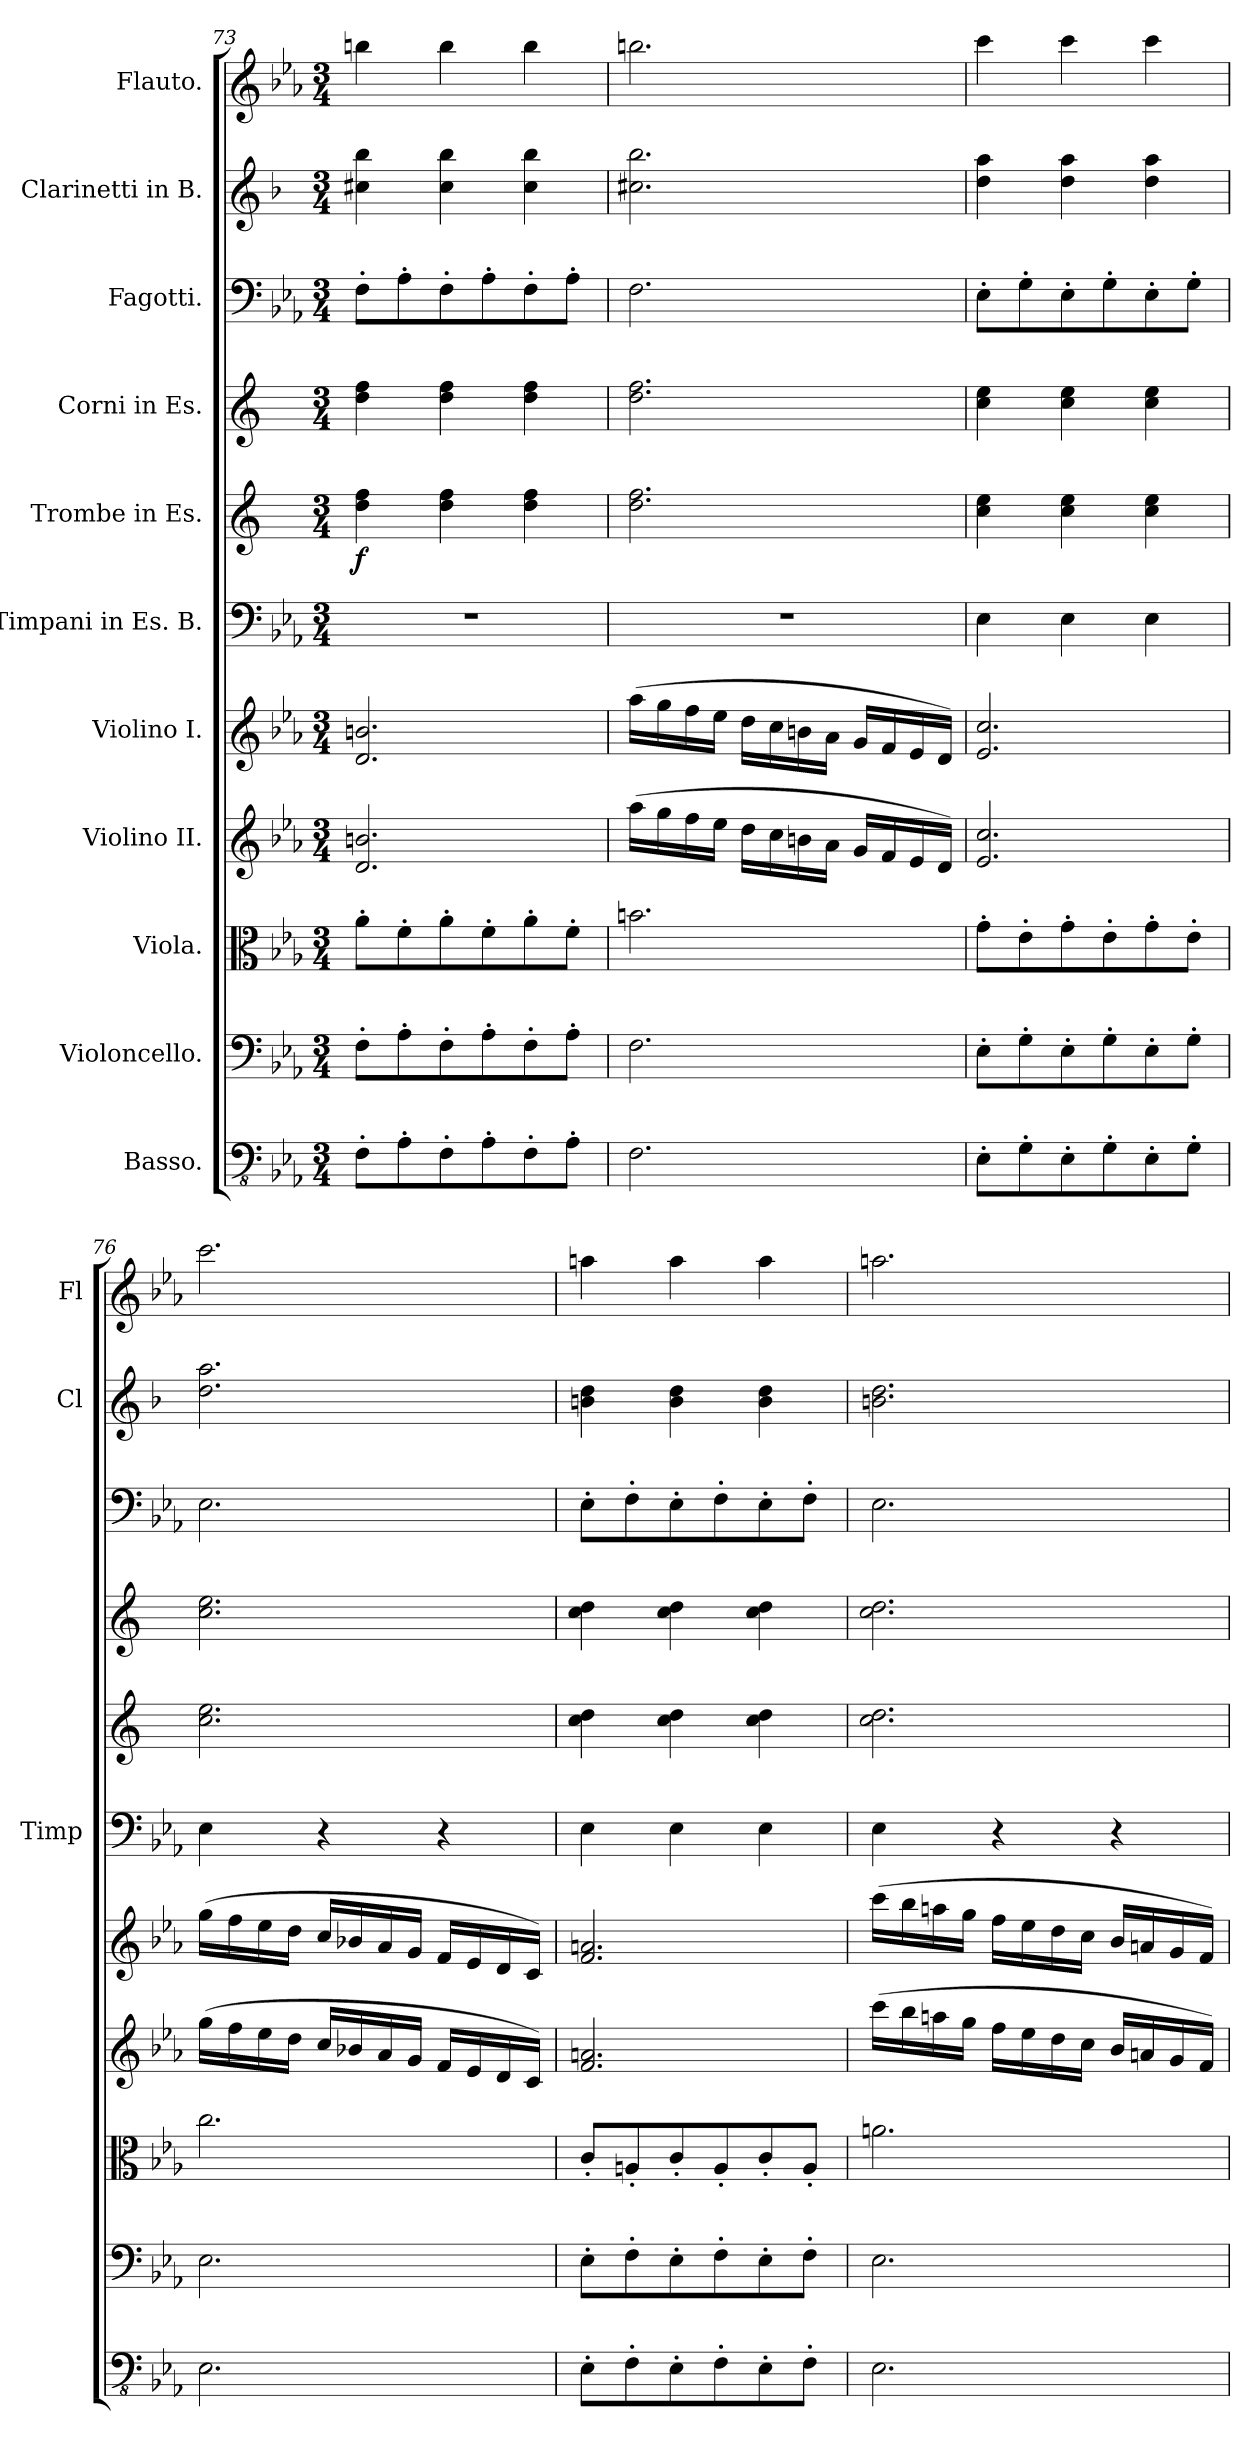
**kern	**kern	**kern	**kern	**kern	**kern	**kern	**dynam	**kern	**kern	**kern	**kern
*part11	*part10	*part9	*part8	*part7	*part6	*part5	*part5	*part4	*part3	*part2	*part1
*staff11	*staff10	*staff9	*staff8	*staff7	*staff6	*staff5	*staff5	*staff4	*staff3	*staff2	*staff1
*I"Basso.	*I"Violoncello.	*I"Viola.	*I"Violino II.	*I"Violino I.	*I"Timpani in Es. B.	*I"Trombe in Es.	*	*I"Corni in Es.	*I"Fagotti.	*I"Clarinetti in B.	*I"Flauto.
*	*	*	*	*	*I'Timp	*	*	*	*	*I'Cl	*I'Fl
*clefFv4	*clefF4	*clefC3	*clefG2	*clefG2	*clefF4	*clefG2	*	*clefG2	*clefF4	*clefG2	*clefG2
*	*	*	*	*	*	*ITrd-2c-3	*	*ITrd5c9	*	*ITrd1c2	*
*k[b-e-a-]	*k[b-e-a-]	*k[b-e-a-]	*k[b-e-a-]	*k[b-e-a-]	*k[b-e-a-]	*k[b-e-a-]	*	*k[b-e-a-]	*k[b-e-a-]	*k[b-e-a-]	*k[b-e-a-]
*M3/4	*M3/4	*M3/4	*M3/4	*M3/4	*M3/4	*M3/4	*	*M3/4	*M3/4	*M3/4	*M3/4
=73	=73	=73	=73	=73	=73	=73	=73	=73	=73	=73	=73
!	!	!	!	!	!	!	!LO:DY:b	!	!	!	!
8FF'\L	8F'\L	8a-'\L	2.d/ 2.bn/	2.d/ 2.bn/	2.r	4ff\ 4aa-\	f	4f\ 4a-\	8F'\L	4bn\ 4aa-\	4bbn\
8AA-'\	8A-'\	8f'\	.	.	.	.	.	.	8A-'\	.	.
8FF'\	8F'\	8a-'\	.	.	.	4ff\ 4aa-\	.	4f\ 4a-\	8F'\	4b\ 4aa-\	4bb\
8AA-'\	8A-'\	8f'\	.	.	.	.	.	.	8A-'\	.	.
8FF'\	8F'\	8a-'\	.	.	.	4ff\ 4aa-\	.	4f\ 4a-\	8F'\	4b\ 4aa-\	4bb\
8AA-'\J	8A-'\J	8f'\J	.	.	.	.	.	.	8A-'\J	.	.
=74	=74	=74	=74	=74	=74	=74	=74	=74	=74	=74	=74
2.FF\	2.F\	2.bn\	(>16aa-\LL	(>16aa-\LL	2.r	2.ff\ 2.aa-\	.	2.f\ 2.a-\	2.F\	2.bn\ 2.aa-\	2.bbn\
.	.	.	16gg\	16gg\	.	.	.	.	.	.	.
.	.	.	16ff\	16ff\	.	.	.	.	.	.	.
.	.	.	16ee-\JJ	16ee-\JJ	.	.	.	.	.	.	.
.	.	.	16dd\LL	16dd\LL	.	.	.	.	.	.	.
.	.	.	16cc\	16cc\	.	.	.	.	.	.	.
.	.	.	16bn\	16bn\	.	.	.	.	.	.	.
.	.	.	16a-\JJ	16a-\JJ	.	.	.	.	.	.	.
.	.	.	16g/LL	16g/LL	.	.	.	.	.	.	.
.	.	.	16f/	16f/	.	.	.	.	.	.	.
.	.	.	16e-/	16e-/	.	.	.	.	.	.	.
.	.	.	16d/JJ)	16d/JJ)	.	.	.	.	.	.	.
=75	=75	=75	=75	=75	=75	=75	=75	=75	=75	=75	=75
8EE-'\L	8E-'\L	8g'\L	2.e-/ 2.cc/	2.e-/ 2.cc/	4E-\	4ee-\ 4gg\	.	4e-\ 4g\	8E-'\L	4cc\ 4gg\	4ccc\
8GG'\	8G'\	8e-'\	.	.	.	.	.	.	8G'\	.	.
8EE-'\	8E-'\	8g'\	.	.	4E-\	4ee-\ 4gg\	.	4e-\ 4g\	8E-'\	4cc\ 4gg\	4ccc\
8GG'\	8G'\	8e-'\	.	.	.	.	.	.	8G'\	.	.
8EE-'\	8E-'\	8g'\	.	.	4E-\	4ee-\ 4gg\	.	4e-\ 4g\	8E-'\	4cc\ 4gg\	4ccc\
8GG'\J	8G'\J	8e-'\J	.	.	.	.	.	.	8G'\J	.	.
=76	=76	=76	=76	=76	=76	=76	=76	=76	=76	=76	=76
2.EE-\	2.E-\	2.cc\	(>16gg\LL	(>16gg\LL	4E-\	2.ee-\ 2.gg\	.	2.e-\ 2.g\	2.E-\	2.cc\ 2.gg\	2.ccc\
.	.	.	16ff\	16ff\	.	.	.	.	.	.	.
.	.	.	16ee-\	16ee-\	.	.	.	.	.	.	.
.	.	.	16dd\JJ	16dd\JJ	.	.	.	.	.	.	.
.	.	.	16cc/LL	16cc/LL	4r	.	.	.	.	.	.
.	.	.	16b-X/	16b-X/	.	.	.	.	.	.	.
.	.	.	16a-/	16a-/	.	.	.	.	.	.	.
.	.	.	16g/JJ	16g/JJ	.	.	.	.	.	.	.
.	.	.	16f/LL	16f/LL	4r	.	.	.	.	.	.
.	.	.	16e-/	16e-/	.	.	.	.	.	.	.
.	.	.	16d/	16d/	.	.	.	.	.	.	.
.	.	.	16c/JJ)	16c/JJ)	.	.	.	.	.	.	.
=77	=77	=77	=77	=77	=77	=77	=77	=77	=77	=77	=77
8EE-'\L	8E-'\L	8c'/L	2.f/ 2.an/	2.f/ 2.an/	4E-\	4ee-\ 4ff\	.	4e-\ 4f\	8E-'\L	4an\ 4cc\	4aan\
8FF'\	8F'\	8An'/	.	.	.	.	.	.	8F'\	.	.
8EE-'\	8E-'\	8c'/	.	.	4E-\	4ee-\ 4ff\	.	4e-\ 4f\	8E-'\	4a\ 4cc\	4aa\
8FF'\	8F'\	8A'/	.	.	.	.	.	.	8F'\	.	.
8EE-'\	8E-'\	8c'/	.	.	4E-\	4ee-\ 4ff\	.	4e-\ 4f\	8E-'\	4a\ 4cc\	4aa\
8FF'\J	8F'\J	8A'/J	.	.	.	.	.	.	8F'\J	.	.
=78	=78	=78	=78	=78	=78	=78	=78	=78	=78	=78	=78
2.EE-\	2.E-\	2.an\	(>16ccc\LL	(>16ccc\LL	4E-\	2.ee-\ 2.ff\	.	2.e-\ 2.f\	2.E-\	2.an\ 2.cc\	2.aan\
.	.	.	16bb-\	16bb-\	.	.	.	.	.	.	.
.	.	.	16aan\	16aan\	.	.	.	.	.	.	.
.	.	.	16gg\JJ	16gg\JJ	.	.	.	.	.	.	.
.	.	.	16ff\LL	16ff\LL	4r	.	.	.	.	.	.
.	.	.	16ee-\	16ee-\	.	.	.	.	.	.	.
.	.	.	16dd\	16dd\	.	.	.	.	.	.	.
.	.	.	16cc\JJ	16cc\JJ	.	.	.	.	.	.	.
.	.	.	16b-/LL	16b-/LL	4r	.	.	.	.	.	.
.	.	.	16an/	16an/	.	.	.	.	.	.	.
.	.	.	16g/	16g/	.	.	.	.	.	.	.
.	.	.	16f/JJ)	16f/JJ)	.	.	.	.	.	.	.
=	=	=	=	=	=	=	=	=	=	=	=
*-	*-	*-	*-	*-	*-	*-	*-	*-	*-	*-	*-
